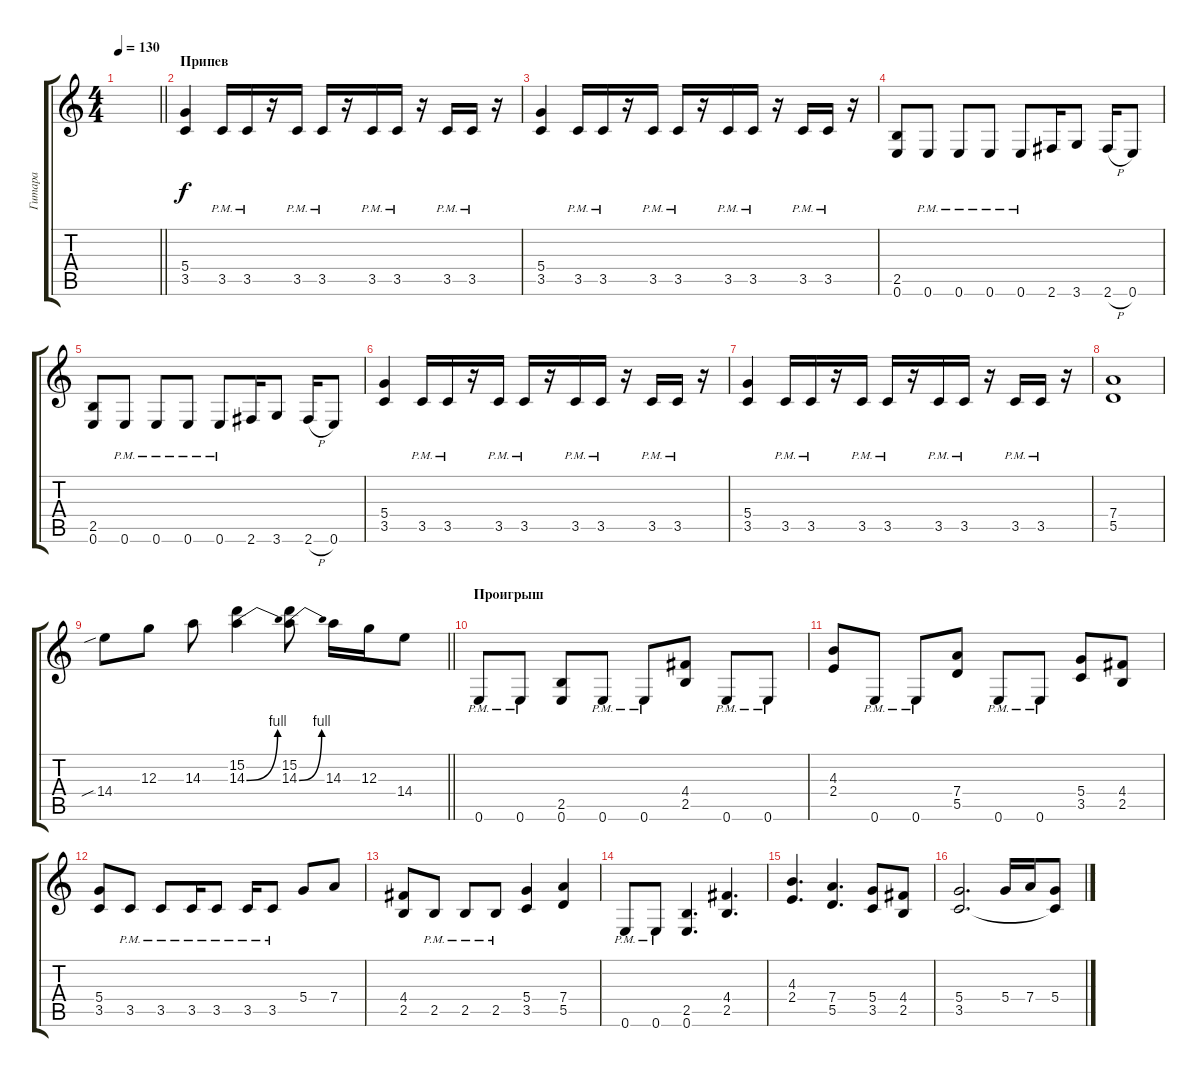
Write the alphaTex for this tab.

\track ("Гитара" "Гитара") {instrument distortionguitar}
\staff {score tabs}
\tuning (E4 B3 G3 D3 A2 E2) {hide}
\ts (4 4)
\tempo 130
\clef g2
\barLineRight lightlight
\ks c
|
\section ("" "Припев")
(5.4 3.5).4 3.5{pm}.16 3.5{pm}.16 r.16 3.5{pm}.16 3.5{pm}.16 r.16 3.5{pm}.16 3.5{pm}.16 r.16 3.5{pm}.16 3.5{pm}.16 r.16 |
(5.4 3.5).4 3.5{pm}.16 3.5{pm}.16 r.16 3.5{pm}.16 3.5{pm}.16 r.16 3.5{pm}.16 3.5{pm}.16 r.16 3.5{pm}.16 3.5{pm}.16 r.16 |
(2.5 0.6).8 0.6{pm}.8 0.6{pm}.8 0.6{pm}.8 0.6{pm}.8 2.6.16 3.6.8 2.6{h}.16 0.6.8 |
(2.5 0.6).8 0.6{pm}.8 0.6{pm}.8 0.6{pm}.8 0.6{pm}.8 2.6.16 3.6.8 2.6{h}.16 0.6.8 |
(5.4 3.5).4 3.5{pm}.16 3.5{pm}.16 r.16 3.5{pm}.16 3.5{pm}.16 r.16 3.5{pm}.16 3.5{pm}.16 r.16 3.5{pm}.16 3.5{pm}.16 r.16 |
(5.4 3.5).4 3.5{pm}.16 3.5{pm}.16 r.16 3.5{pm}.16 3.5{pm}.16 r.16 3.5{pm}.16 3.5{pm}.16 r.16 3.5{pm}.16 3.5{pm}.16 r.16 |
(7.4 5.5).1 |
\barLineRight lightlight
14.4{sib}.8 12.3.8 14.3.8 (15.2 14.3{be (bend 0 0 60 4)}).4 (15.2 14.3{be (bend 0 0 60 4)}).8 14.3.16 12.3.16 14.4.8 |
\section ("" "Проигрыш")
0.6{pm}.8 0.6{pm}.8 (2.5 0.6).8 0.6{pm}.8 0.6{pm}.8 (4.4 2.5).8 0.6{pm}.8 0.6{pm}.8 |
(4.3 2.4).8 0.6{pm}.8 0.6{pm}.8 (7.4 5.5).8 0.6{pm}.8 0.6{pm}.8 (5.4 3.5).8 (4.4 2.5).8 |
(5.4 3.5).8 3.5{pm}.8 3.5{pm}.8 3.5{pm}.16 3.5{pm}.8 3.5{pm}.16 3.5{pm}.8 5.4.8 7.4.8 |
(4.4 2.5).8 2.5{pm}.8 2.5{pm}.8 2.5{pm}.8 (5.4 3.5).4 (7.4 5.5).4 |
0.6{pm}.8 0.6{pm}.8 (2.5 0.6).4{d} (4.4 2.5).4{d} |
(4.3 2.4).4{d} (7.4 5.5).4{d} (5.4 3.5).8 (4.4 2.5).8 |
(5.4 3.5).2{d} 5.4.16 7.4.16 (5.4 3.5{t}).8
